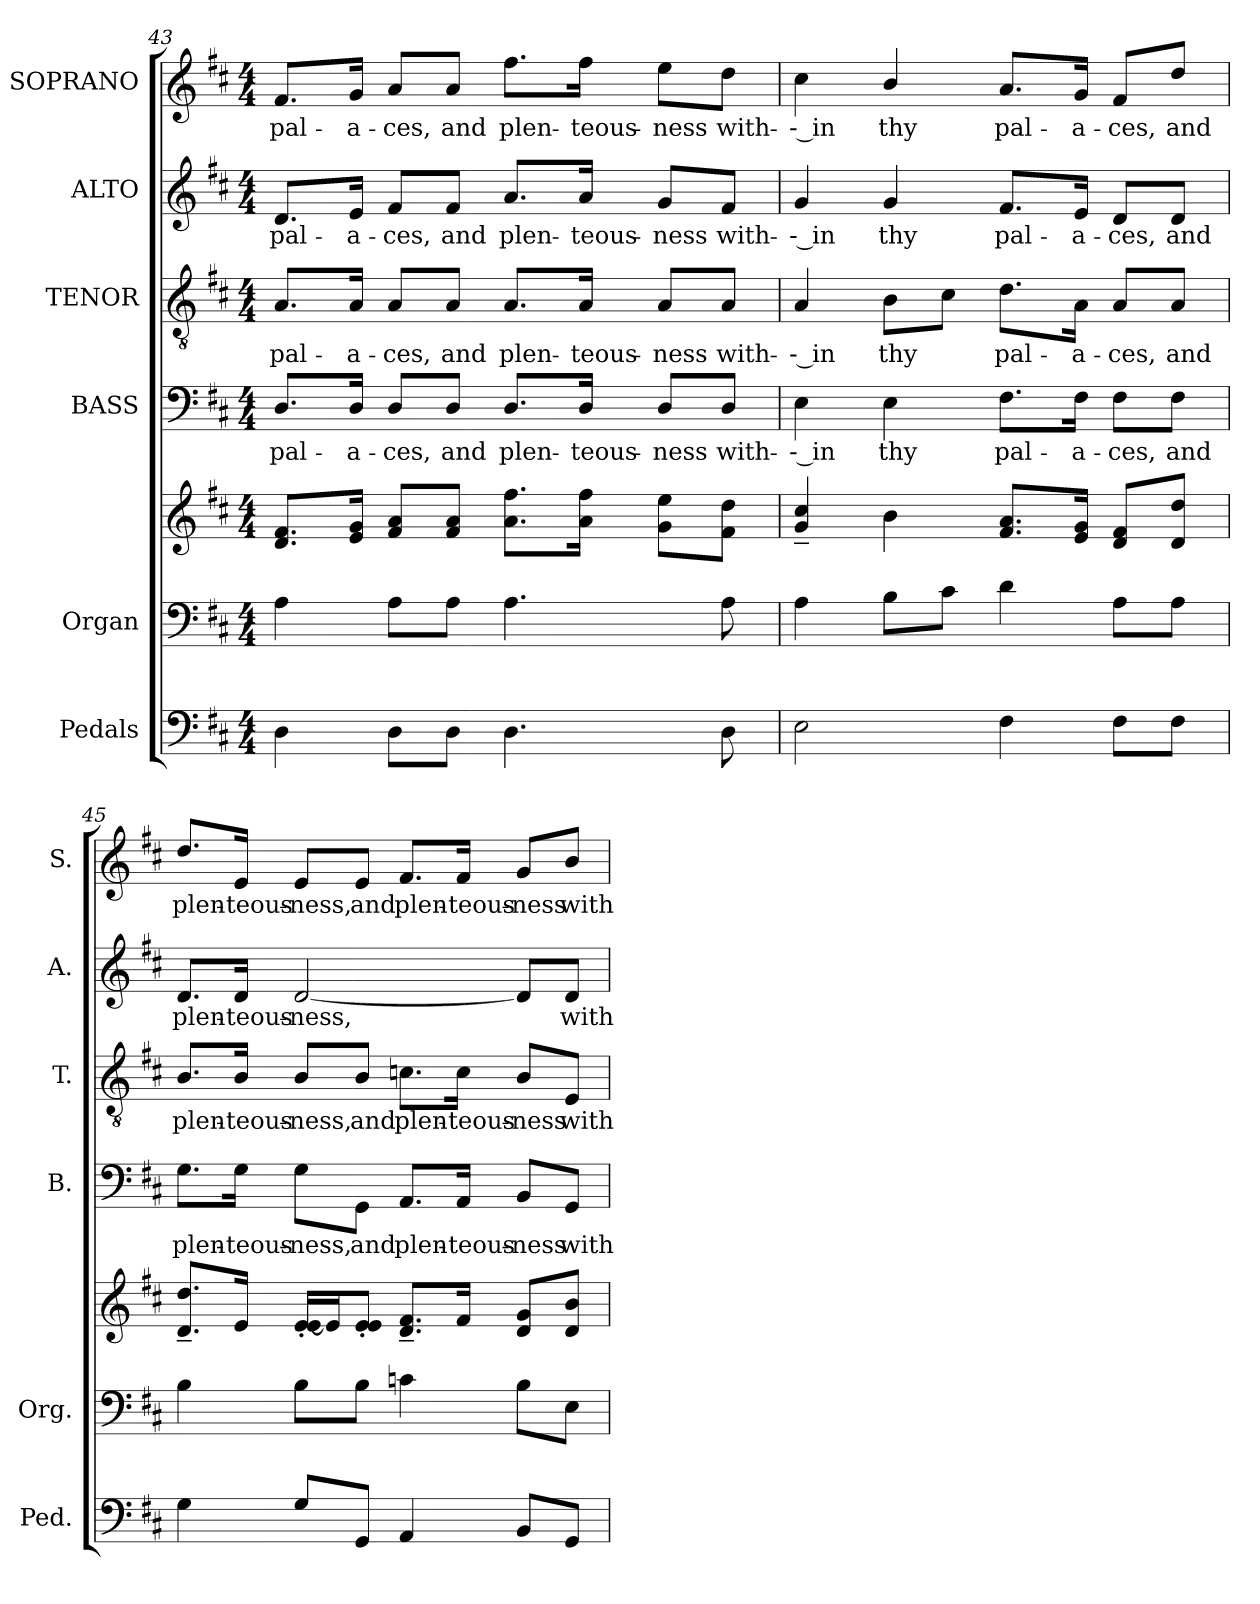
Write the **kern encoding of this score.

**kern	**kern	**kern	**kern	**text	**kern	**text	**kern	**text	**kern	**text
*part6	*part5	*part5	*part4	*part4	*part3	*part3	*part2	*part2	*part1	*part1
*staff7	*staff6	*staff5	*staff4	*staff4	*staff3	*staff3	*staff2	*staff2	*staff1	*staff1
*I"Pedals	*I"Organ	*	*I"BASS	*	*I"TENOR	*	*I"ALTO	*	*I"SOPRANO	*
*I'Ped.	*I'Org.	*	*I'B.	*	*I'T.	*	*I'A.	*	*I'S.	*
*clefF4	*clefF4	*clefG2	*clefF4	*	*clefGv2	*	*clefG2	*	*clefG2	*
*	*	*	*	*	*ITrd7c12	*	*	*	*	*
*k[f#c#]	*k[f#c#]	*k[f#c#]	*k[f#c#]	*	*k[f#c#]	*	*k[f#c#]	*	*k[f#c#]	*
*D:	*D:	*D:	*D:	*	*D:	*	*D:	*	*D:	*
*M4/4	*M4/4	*M4/4	*M4/4	*	*M4/4	*	*M4/4	*	*M4/4	*
=43	=43	=43	=43	=43	=43	=43	=43	=43	=43	=43
!	!	!	!	!LO:LY:b:color=#000000	!	!	!	!	!	!
!	!	!	!	!	!	!LO:LY:b:color=#000000	!	!	!	!
!	!	!	!	!	!	!	!	!LO:LY:b:color=#000000	!	!
!	!	!	!	!	!	!	!	!	!	!LO:LY:b:color=#000000
4Di\	4Ai\	8.di/ 8.f#iL	8.Di/L	pal-	8.AAi/L	pal-	8.di/L	pal-	8.f#i/L	pal-
!	!	!	!	!LO:LY:b:color=#000000	!	!	!	!	!	!
!	!	!	!	!	!	!LO:LY:b:color=#000000	!	!	!	!
!	!	!	!	!	!	!	!	!LO:LY:b:color=#000000	!	!
!	!	!	!	!	!	!	!	!	!	!LO:LY:b:color=#000000
.	.	16ei/ 16giJk	16Di/Jk	-a-	16AAi/Jk	-a-	16ei/Jk	-a-	16gi/Jk	-a-
!	!	!	!	!LO:LY:b:color=#000000	!	!	!	!	!	!
!	!	!	!	!	!	!LO:LY:b:color=#000000	!	!	!	!
!	!	!	!	!	!	!	!	!LO:LY:b:color=#000000	!	!
!	!	!	!	!	!	!	!	!	!	!LO:LY:b:color=#000000
8Di\L	8Ai\L	8f#i/ 8aiL	8Di/L	-ces,	8AAi/L	-ces,	8f#i/L	-ces,	8ai/L	-ces,
!	!	!	!	!LO:LY:b:color=#000000	!	!	!	!	!	!
!	!	!	!	!	!	!LO:LY:b:color=#000000	!	!	!	!
!	!	!	!	!	!	!	!	!LO:LY:b:color=#000000	!	!
!	!	!	!	!	!	!	!	!	!	!LO:LY:b:color=#000000
8Di\J	8Ai\J	8f#i/ 8aiJ	8Di/J	and	8AAi/J	and	8f#i/J	and	8ai/J	and
!	!	!	!	!LO:LY:b:color=#000000	!	!	!	!	!	!
!	!	!	!	!	!	!LO:LY:b:color=#000000	!	!	!	!
!	!	!	!	!	!	!	!	!LO:LY:b:color=#000000	!	!
!	!	!	!	!	!	!	!	!	!	!LO:LY:b:color=#000000
4.Di\	4.Ai\	8.ai\ 8.ff#iL	8.Di/L	plen-	8.AAi/L	plen-	8.ai/L	plen-	8.ff#i\L	plen-
!	!	!	!	!LO:LY:b:color=#000000	!	!	!	!	!	!
!	!	!	!	!	!	!LO:LY:b:color=#000000	!	!	!	!
!	!	!	!	!	!	!	!	!LO:LY:b:color=#000000	!	!
!	!	!	!	!	!	!	!	!	!	!LO:LY:b:color=#000000
.	.	16ai\ 16ff#iJk	16Di/Jk	-teous-	16AAi/Jk	-teous-	16ai/Jk	-teous-	16ff#i\Jk	-teous-
!	!	!	!	!LO:LY:b:color=#000000	!	!	!	!	!	!
!	!	!	!	!	!	!LO:LY:b:color=#000000	!	!	!	!
!	!	!	!	!	!	!	!	!LO:LY:b:color=#000000	!	!
!	!	!	!	!	!	!	!	!	!	!LO:LY:b:color=#000000
.	.	8gi\ 8eeiL	8Di/L	-ness	8AAi/L	-ness	8gi/L	-ness	8eei\L	-ness
!	!	!	!	!LO:LY:b:color=#000000	!	!	!	!	!	!
!	!	!	!	!	!	!LO:LY:b:color=#000000	!	!	!	!
!	!	!	!	!	!	!	!	!LO:LY:b:color=#000000	!	!
!	!	!	!	!	!	!	!	!	!	!LO:LY:b:color=#000000
8Di\	8Ai\	8f#i\ 8ddiJ	8Di/J	with-	8AAi/J	with-	8f#i/J	with-	8ddi\J	with-
!!LO:PB:g=z
=44	=44	=44	=44	=44	=44	=44	=44	=44	=44	=44
!	!	!	!	!LO:LY:b:color=#000000	!	!	!	!	!	!
!	!	!	!	!	!	!LO:LY:b:color=#000000	!	!	!	!
!	!	!	!	!	!	!	!	!LO:LY:b:color=#000000	!	!
!	!	!	!	!	!	!	!	!	!	!LO:LY:b:color=#000000
2Ei\	4Ai\	4gi/~ 4cc#i~	4Ei\	-- in	4AAi/	-- in	4gi/	-- in	4cc#i\	-- in
!	!	!	!	!LO:LY:b:color=#000000	!	!	!	!	!	!
!	!	!	!	!	!	!LO:LY:b:color=#000000	!	!	!	!
!	!	!	!	!	!	!	!	!LO:LY:b:color=#000000	!	!
!	!	!	!	!	!	!	!	!	!	!LO:LY:b:color=#000000
.	8Bi\L	4bi\	4Ei\	thy	8BBi\L	thy	4gi/	thy	4bi/	thy
.	8c#i\J	.	.	.	8C#i\J	.	.	.	.	.
!	!	!	!	!LO:LY:b:color=#000000	!	!	!	!	!	!
!	!	!	!	!	!	!LO:LY:b:color=#000000	!	!	!	!
!	!	!	!	!	!	!	!	!LO:LY:b:color=#000000	!	!
!	!	!	!	!	!	!	!	!	!	!LO:LY:b:color=#000000
4F#i\	4di\	8.f#i/ 8.aiL	8.F#i\L	pal-	8.Di\L	pal-	8.f#i/L	pal-	8.ai/L	pal-
!	!	!	!	!LO:LY:b:color=#000000	!	!	!	!	!	!
!	!	!	!	!	!	!LO:LY:b:color=#000000	!	!	!	!
!	!	!	!	!	!	!	!	!LO:LY:b:color=#000000	!	!
!	!	!	!	!	!	!	!	!	!	!LO:LY:b:color=#000000
.	.	16ei/ 16giJk	16F#i\Jk	-a-	16AAi\Jk	-a-	16ei/Jk	-a-	16gi/Jk	-a-
!	!	!	!	!LO:LY:b:color=#000000	!	!	!	!	!	!
!	!	!	!	!	!	!LO:LY:b:color=#000000	!	!	!	!
!	!	!	!	!	!	!	!	!LO:LY:b:color=#000000	!	!
!	!	!	!	!	!	!	!	!	!	!LO:LY:b:color=#000000
8F#i\L	8Ai\L	8di/ 8f#iL	8F#i\L	-ces,	8AAi/L	-ces,	8di/L	-ces,	8f#i/L	-ces,
!	!	!	!	!LO:LY:b:color=#000000	!	!	!	!	!	!
!	!	!	!	!	!	!LO:LY:b:color=#000000	!	!	!	!
!	!	!	!	!	!	!	!	!LO:LY:b:color=#000000	!	!
!	!	!	!	!	!	!	!	!	!	!LO:LY:b:color=#000000
8F#i\J	8Ai\J	8di/ 8ddiJ	8F#i\J	and	8AAi/J	and	8di/J	and	8ddi/J	and
=45	=45	=45	=45	=45	=45	=45	=45	=45	=45	=45
!	!	!	!	!LO:LY:b:color=#000000	!	!	!	!	!	!
!	!	!	!	!	!	!LO:LY:b:color=#000000	!	!	!	!
!	!	!	!	!	!	!	!	!LO:LY:b:color=#000000	!	!
!	!	!	!	!	!	!	!	!	!	!LO:LY:b:color=#000000
4Gi\	4Bi\	8.di/~ 8.ddi~L	8.Gi\L	plen-	8.BBi/L	plen-	8.di/L	plen-	8.ddi/L	plen-
!	!	!	!	!LO:LY:b:color=#000000	!	!	!	!	!	!
!	!	!	!	!	!	!LO:LY:b:color=#000000	!	!	!	!
!	!	!	!	!	!	!	!	!LO:LY:b:color=#000000	!	!
!	!	!	!	!	!	!	!	!	!	!LO:LY:b:color=#000000
.	.	16ei/Jk	16Gi\Jk	-teous-	16BBi/Jk	-teous-	16di/Jk	-teous-	16ei/Jk	-teous-
!	!	!	!	!LO:LY:b:color=#000000	!	!	!	!	!	!
!	!	!	!	!	!	!LO:LY:b:color=#000000	!	!	!	!
!	!	!	!	!	!	!	!	!LO:LY:b:color=#000000	!	!
!	!	!	!	!	!	!	!	!	!	!LO:LY:b:color=#000000
8Gi/L	8Bi\L	[16ei/' 16ei'LL	8Gi\L	-ness,	8BBi/L	-ness,	[2di/	-ness,	8ei/L	-ness,
.	.	16ei/J]	.	.	.	.	.	.	.	.
!	!	!	!	!LO:LY:b:color=#000000	!	!	!	!	!	!
!	!	!	!	!	!	!LO:LY:b:color=#000000	!	!	!	!
!	!	!	!	!	!	!	!	!	!	!LO:LY:b:color=#000000
8GGi/J	8Bi\J	8ei/' 8ei'J	8GGi\J	and	8BBi/J	and	.	.	8ei/J	and
!	!	!	!	!LO:LY:b:color=#000000	!	!	!	!	!	!
!	!	!	!	!	!	!LO:LY:b:color=#000000	!	!	!	!
!	!	!	!	!	!	!	!	!	!	!LO:LY:b:color=#000000
4AAi/	4cni\	8.di/~ 8.f#i~L	8.AAi/L	plen-	8.Cni\L	plen-	.	.	8.f#i/L	plen-
!	!	!	!	!LO:LY:b:color=#000000	!	!	!	!	!	!
!	!	!	!	!	!	!LO:LY:b:color=#000000	!	!	!	!
!	!	!	!	!	!	!	!	!	!	!LO:LY:b:color=#000000
.	.	16f#i/Jk	16AAi/Jk	-teous-	16Ci\Jk	-teous-	.	.	16f#i/Jk	-teous-
!	!	!	!	!LO:LY:b:color=#000000	!	!	!	!	!	!
!	!	!	!	!	!	!LO:LY:b:color=#000000	!	!	!	!
!	!	!	!	!	!	!	!	!	!	!LO:LY:b:color=#000000
8BBi/L	8Bi\L	8di/ 8giL	8BBi/L	-ness	8BBi/L	-ness	8di/L]	.	8gi/L	-ness
!	!	!	!	!LO:LY:b:color=#000000	!	!	!	!	!	!
!	!	!	!	!	!	!LO:LY:b:color=#000000	!	!	!	!
!	!	!	!	!	!	!	!	!LO:LY:b:color=#000000	!	!
!	!	!	!	!	!	!	!	!	!	!LO:LY:b:color=#000000
8GGi/J	8Ei\J	8di/ 8biJ	8GGi/J	with-	8EEi/J	with-	8di/J	with-	8bi/J	with-
=	=	=	=	=	=	=	=	=	=	=
*-	*-	*-	*-	*-	*-	*-	*-	*-	*-	*-
